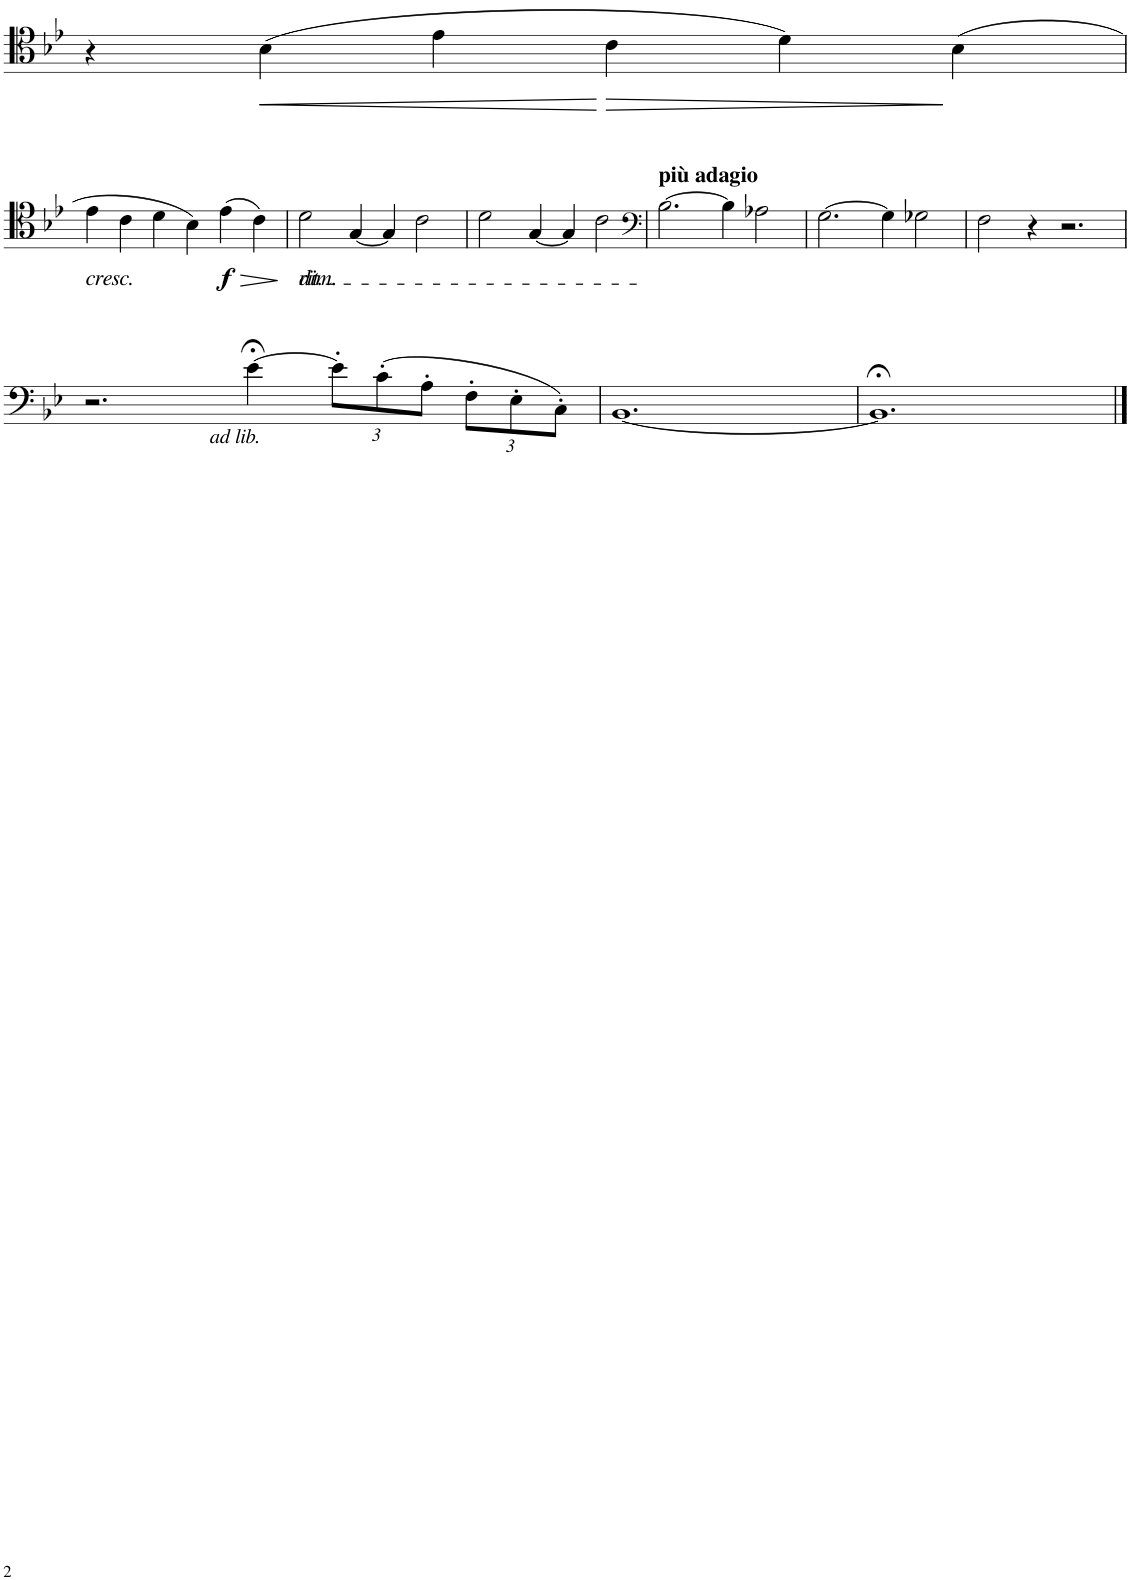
**kern	**dynam
*part1	*part1
*staff1	*staff1
*I"Violoncello	*
*I'Vc.	*
!!LO:PB:g=z
*clefC4	*
*k[b-e-]	*
*M6/4	*
=45	=45
4r	.
!	!LO:HP:b
(4B-\	<
4e-\	.
!	!LO:HP:n=1:b
4c\	[ >
4d\)	.
(4B-\	]
!!LO:LB:g=z
=46	=46
!LO:TX:b:i:t=cresc.	!
4e-\	.
4c\	.
4d\	.
4B-\)	.
!	!LO:HP:b
!	!LO:DY:n=1:b
(4e-\	> f
4c\)	.
.	]
=47	=47
!LO:TX:b:i:t=dim.	!
!LO:TX:b:i:t=rit.	!
2d\	.
[4G/	.
4G/]	.
2c\	.
=48	=48
2d\	.
[4G/	.
4G/]	.
2c\	.
=49	=49
*clefF4	*
!LO:TX:a:B:t=più adagio	!
[2.B-\	.
4B-\]	.
2A-X\	.
=50	=50
[2.G\	.
4G\]	.
2G-X\	.
=51	=51
2F\	.
4r	.
2.r	.
!!LO:LB:g=z
=52	=52
2.r	.
!LO:TX:b:i:t=ad lib.	!
[4e-;<\	.
*Xbrackettup	*
12e-'\L]	.
(12c'\	.
12A'\J	.
12F'\L	.
12E-'\	.
12C'\J)	.
=53	=53
[1.BB-	.
=54	=54
1.BB-;<]	.
==	==
*-	*-
